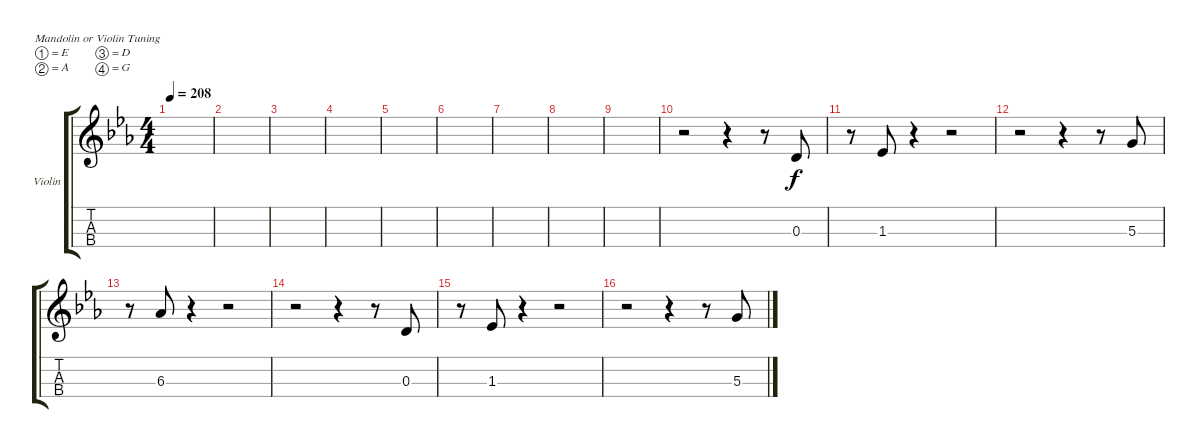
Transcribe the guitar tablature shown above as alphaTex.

\defaultSystemsLayout 4
\bracketExtendMode groupsimilarinstruments
\firstSystemTrackNameOrientation horizontal
\otherSystemsTrackNameOrientation horizontal
\track ("Violin" "Violin") {instrument violin}
\staff {score tabs}
\tuning (E5 A4 D4 G3)
\ts (4 4)
\tempo 208
\clef g2
\scale
0.333333
\ks eb
|
\scale
0.333333 |
\scale
0.333333 |
\scale
0.333333 |
\scale
0.333333 |
\scale
0.333333 |
\scale
0.333333 |
\scale
0.333333 |
|
r.2 r.4 r.8 0.3.8 |
r.8 1.3.8 r.4 r.2 |
r.2 r.4 r.8 5.3.8 |
r.8 6.3.8 r.4 r.2 |
r.2 r.4 r.8 0.3.8 |
r.8 1.3.8 r.4 r.2 |
r.2 r.4 r.8 5.3.8
